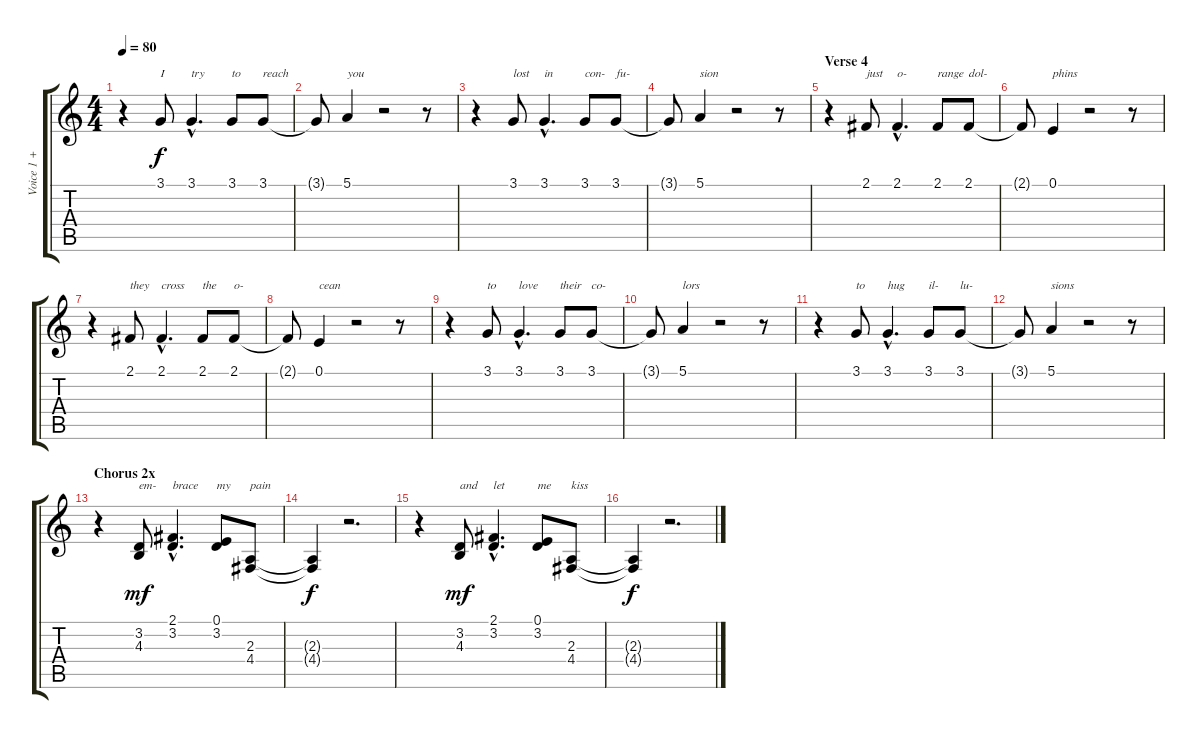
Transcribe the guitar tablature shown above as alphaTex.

\track ("Voice 1 + 2" "Voice 1 + ") {instrument acousticgrandpiano}
\staff {score tabs}
\tuning (E4 B3 G3 D3 A2 E2) {hide}
\ts (4 4)
\tempo 80
\clef g2
\ks c
r.4{dy f} 3.1.8{txt "I"} 3.1{hac}.4{d txt "try"} 3.1.8{txt "to"} 3.1.8{txt "reach"} |
3.1{t}.8 5.1.4{txt "you"} r.2 r.8 |
r.4 3.1.8{txt "lost"} 3.1{hac}.4{d txt "in"} 3.1.8{txt "con-"} 3.1.8{txt "fu-"} |
3.1{t}.8 5.1.4{txt "sion"} r.2 r.8 |
\section ("" "Verse 4")
r.4 2.1.8{txt "just"} 2.1{hac}.4{d txt "o-"} 2.1.8{txt "range"} 2.1.8{txt "dol-"} |
2.1{t}.8 0.1.4{txt "phins"} r.2 r.8 |
r.4 2.1.8{txt "they"} 2.1{hac}.4{d txt "cross"} 2.1.8{txt "the"} 2.1.8{txt "o-"} |
2.1{t}.8 0.1.4{txt "cean"} r.2 r.8 |
r.4 3.1.8{txt "to"} 3.1{hac}.4{d txt "love"} 3.1.8{txt "their"} 3.1.8{txt "co-"} |
3.1{t}.8 5.1.4{txt "lors"} r.2 r.8 |
r.4 3.1.8{txt "to"} 3.1{hac}.4{d txt "hug"} 3.1.8{txt "il-"} 3.1.8{txt "lu-"} |
3.1{t}.8 5.1.4{txt "sions"} r.2 r.8 |
\section ("" "Chorus 2x")
r.4 (3.2 4.3).8{txt "em-" dy mf} (2.1{hac} 3.2{hac}).4{d txt "brace"} (0.1 3.2).8{txt "my"} (2.3 4.4).8{txt "pain"} |
(2.3{t} 4.4{t}).4{dy f} r.2{d} |
r.4 (3.2 4.3).8{txt "and" dy mf} (2.1{hac} 3.2{hac}).4{d txt "let"} (0.1 3.2).8{txt "me"} (2.3 4.4).8{txt "kiss"} |
(2.3{t} 4.4{t}).4{dy f} r.2{d}
